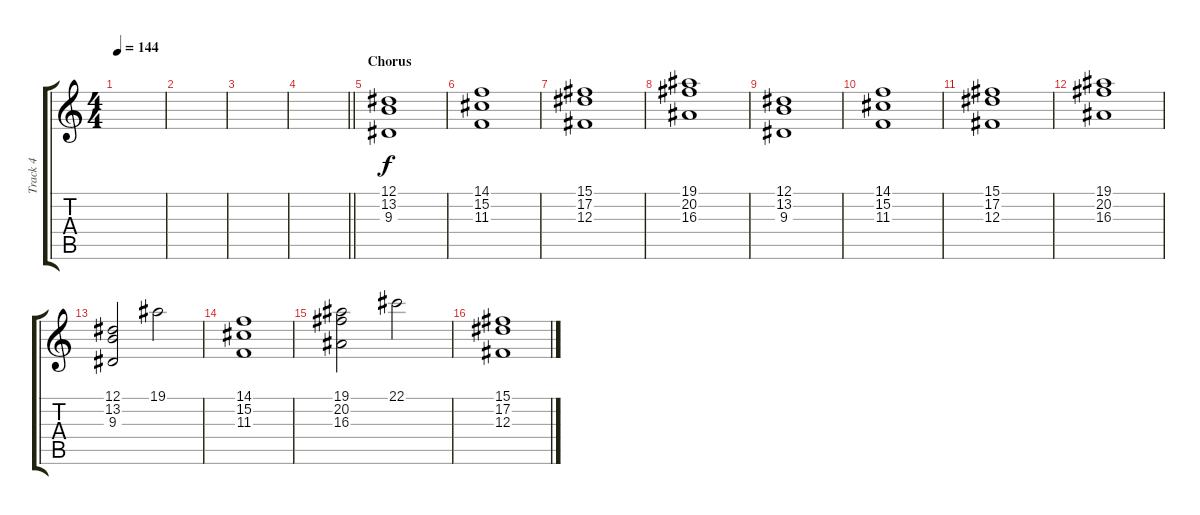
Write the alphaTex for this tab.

\track ("Track 4" "Track 4") {instrument synthstrings2}
\staff {score tabs}
\tuning (Eb4 Bb3 Gb3 Db3 Ab2 Eb2) {hide}
\ts (4 4)
\tempo 144
\clef g2
\ks c
|
|
|
\barLineRight lightlight
|
\section ("" "Chorus")
(12.1 13.2 9.3).1 |
(14.1 15.2 11.3).1 |
(15.1 17.2 12.3).1 |
(19.1 20.2 16.3).1 |
(12.1 13.2 9.3).1 |
(14.1 15.2 11.3).1 |
(15.1 17.2 12.3).1 |
(19.1 20.2 16.3).1 |
(12.1 13.2 9.3).2 19.1.2 |
(14.1 15.2 11.3).1 |
(19.1 20.2 16.3).2 22.1.2 |
(15.1 17.2 12.3).1
